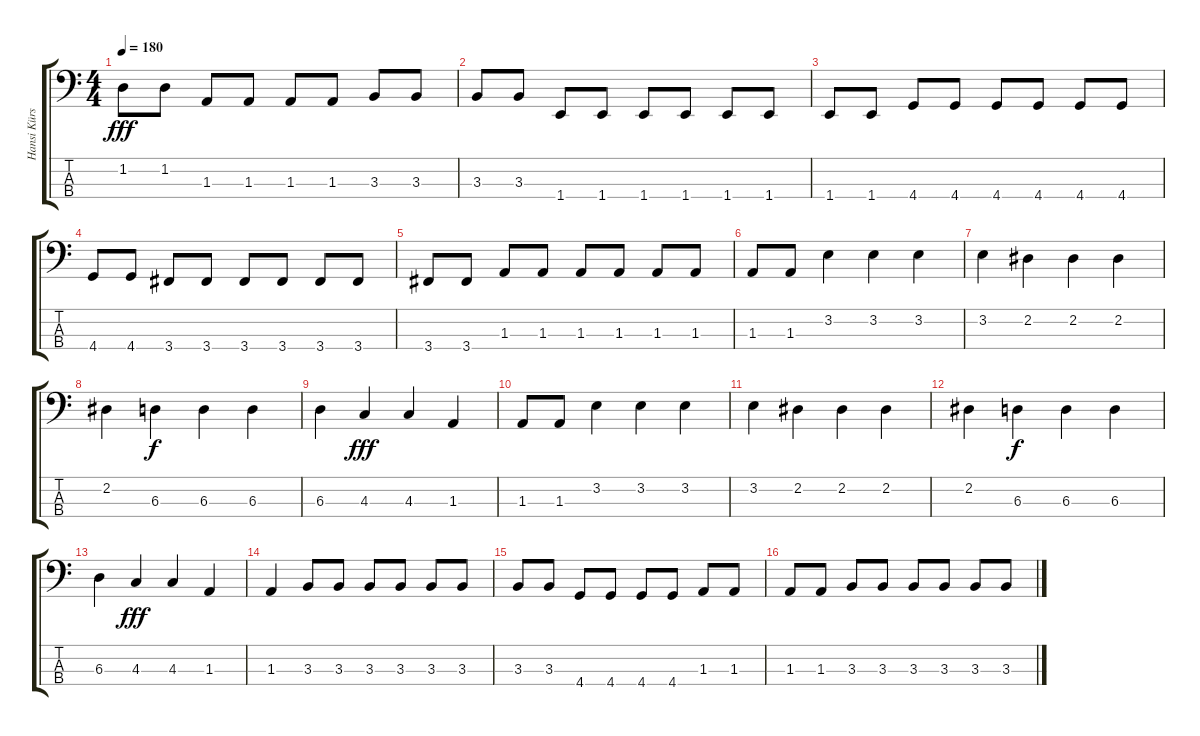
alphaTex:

\track ("Hansi Kürsch" "Hansi Kürs") {instrument electricbassfinger}
\staff {score tabs}
\tuning (Gb2 Db2 Ab1 Eb1) {hide}
\ts (4 4)
\tempo 180
\clef f4
\ks c
1.2.8{dy fff} 1.2.8 1.3.8 1.3.8 1.3.8 1.3.8 3.3.8 3.3.8 |
3.3.8 3.3.8 1.4.8 1.4.8 1.4.8 1.4.8 1.4.8 1.4.8 |
1.4.8 1.4.8 4.4.8 4.4.8 4.4.8 4.4.8 4.4.8 4.4.8 |
4.4.8 4.4.8 3.4.8 3.4.8 3.4.8 3.4.8 3.4.8 3.4.8 |
3.4.8 3.4.8 1.3.8 1.3.8 1.3.8 1.3.8 1.3.8 1.3.8 |
1.3.8 1.3.8 3.2.4 3.2.4 3.2.4 |
3.2.4 2.2.4 2.2.4 2.2.4 |
2.2.4 6.3.4{dy f} 6.3.4 6.3.4 |
6.3.4 4.3.4{dy fff} 4.3.4 1.3.4 |
1.3.8 1.3.8 3.2.4 3.2.4 3.2.4 |
3.2.4 2.2.4 2.2.4 2.2.4 |
2.2.4 6.3.4{dy f} 6.3.4 6.3.4 |
6.3.4 4.3.4{dy fff} 4.3.4 1.3.4 |
1.3.4 3.3.8 3.3.8 3.3.8 3.3.8 3.3.8 3.3.8 |
3.3.8 3.3.8 4.4.8 4.4.8 4.4.8 4.4.8 1.3.8 1.3.8 |
1.3.8 1.3.8 3.3.8 3.3.8 3.3.8 3.3.8 3.3.8 3.3.8
